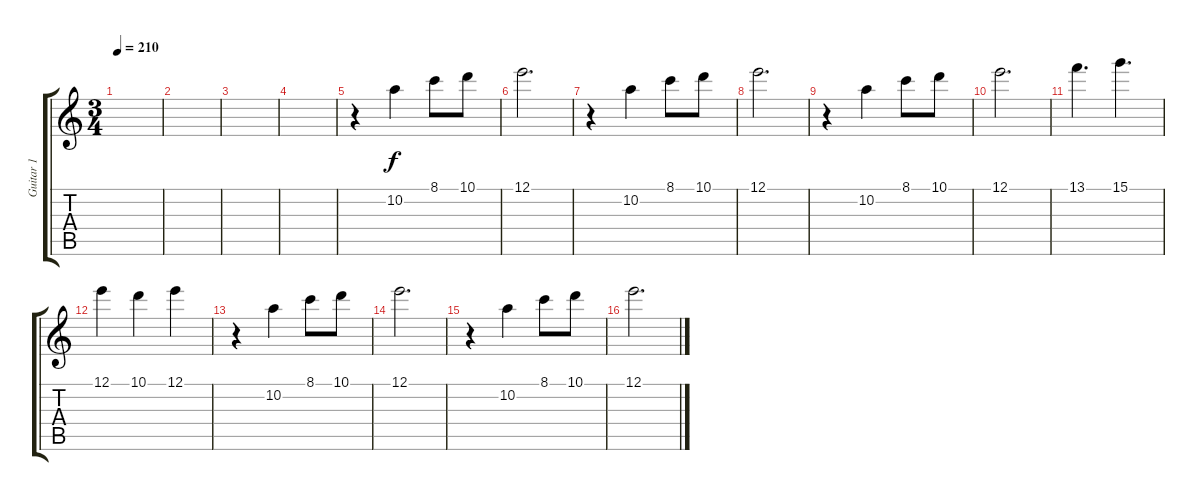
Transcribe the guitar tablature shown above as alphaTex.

\track ("Guitar 1" "Guitar 1") {instrument electricguitarclean}
\staff {score tabs}
\tuning (E4 B3 G3 D3 A2 E2) {hide}
\ts (3 4)
\tempo 210
\clef g2
\ks c
|
|
|
|
r.4 10.2.4{dy f} 8.1.8 10.1.8 |
12.1.2{d} |
r.4 10.2.4 8.1.8 10.1.8 |
12.1.2{d} |
r.4 10.2.4 8.1.8 10.1.8 |
12.1.2{d} |
13.1.4{d} 15.1.4{d} |
12.1.4 10.1.4 12.1.4 |
r.4 10.2.4 8.1.8 10.1.8 |
12.1.2{d} |
r.4 10.2.4 8.1.8 10.1.8 |
12.1.2{d}
